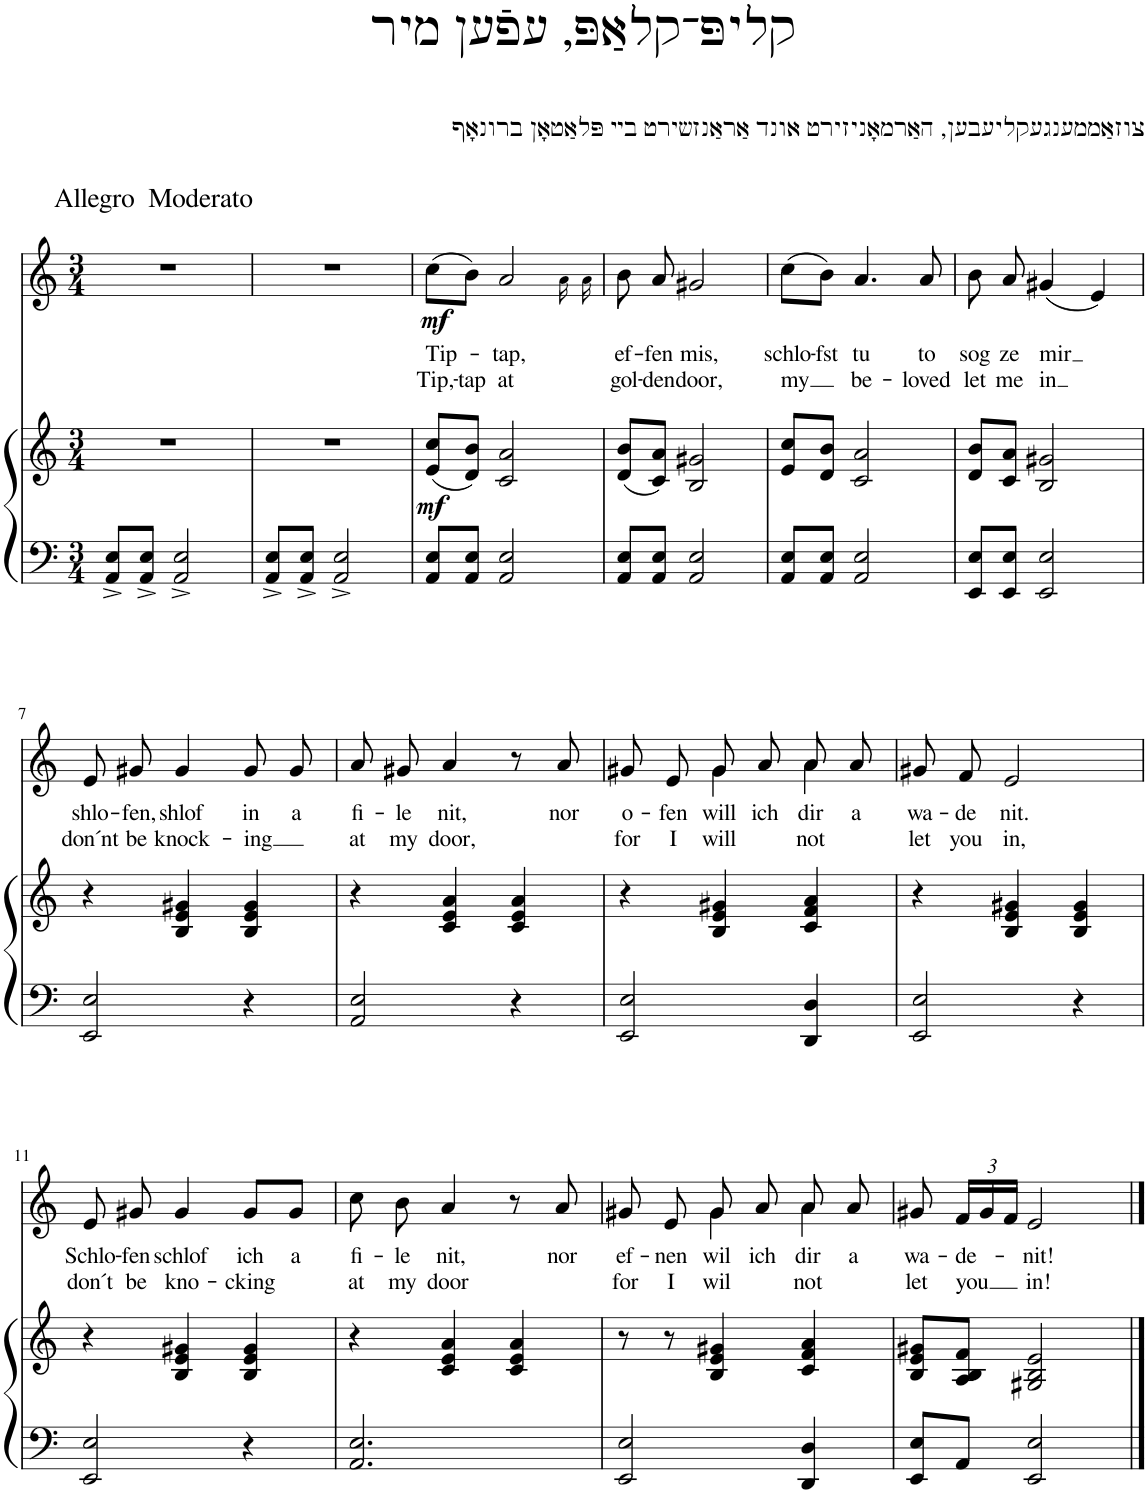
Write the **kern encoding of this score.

**kern	**kern	**dynam	**kern	**text	**text	**dynam
*part2	*part2	*part2	*part1	*part1	*part1	*part1
*staff3	*staff2	*staff2/3	*staff1	*staff1	*staff1	*staff1
*I"Klavier	*	*	*I"Piano	*	*	*
*	*	*	*I'Pno	*	*	*
*clefF4	*clefG2	*	*clefG2	*	*	*
*k[]	*k[]	*	*k[]	*	*	*
*M3/4	*M3/4	*	*M3/4	*	*	*
=1	=1	=1	=1	=1	=1	=1
!	!	!	!LO:TX:a:t=Allegro  Moderato	!	!	!
8AA/^ 8E/^L	2.r	.	2.r	.	.	.
8AA/^ 8E/^J	.	.	.	.	.	.
2AA/^ 2E/^	.	.	.	.	.	.
=2	=2	=2	=2	=2	=2	=2
8AA/^ 8E/^L	2.r	.	2.r	.	.	.
8AA/^ 8E/^J	.	.	.	.	.	.
2AA/^ 2E/^	.	.	.	.	.	.
=3	=3	=3	=3	=3	=3	=3
!	!	!LO:DY:b	!	!LO:LY:b	!LO:LY:b	!LO:DY:b
*	*	*	*^	*	*	*
8AA/ 8E/L	(8e/ 8cc/L	mf	(8cc\L	8ryy	Tip-	Tip,-	mf
!	!	!	!	!	!	!LO:LY:b	!
*	*	*	*v	*v	*	*	*
8AA/ 8E/J	8d/ 8b/J)	.	8b\J)	.	-tap	.
!	!	!	!	!LO:LY:b	!LO:LY:b	!
2AA/ 2E/	2c/ 2a/	.	2a/	-tap,	at	.
*	*	*	*^	*	*	*
.	.	.	.	16a!\	.	.	.
.	.	.	.	16a!\	.	.	.
=4	=4	=4	=4	=4	=4	=4	=4
!	!	!	!	!	!LO:LY:b	!LO:LY:b	!
*	*	*	*v	*v	*	*	*
8AA/ 8E/L	(8d/ 8b/L	.	8b\	ef-	gol-	.
!	!	!	!	!LO:LY:b	!LO:LY:b	!
8AA/ 8E/J	8c/ 8a/J)	.	8a/	-fen	-den	.
!	!	!	!	!LO:LY:b	!LO:LY:b	!
2AA/ 2E/	2B/ 2g#X/	.	2g#X/	mis,	door,	.
=5	=5	=5	=5	=5	=5	=5
!	!	!	!	!LO:LY:b	!LO:LY:b	!
8AA/ 8E/L	8e/ 8cc/L	.	(8cc\L	schlo-	my	.
!	!	!	!	!LO:LY:b	!	!
8AA/ 8E/J	8d/ 8b/J	.	8b\J)	-fst	.	.
!	!	!	!	!LO:LY:b	!LO:LY:b	!
2AA/ 2E/	2c/ 2a/	.	4.a/	tu	be-	.
!	!	!	!	!LO:LY:b	!LO:LY:b	!
.	.	.	8a/	to	-loved	.
=6	=6	=6	=6	=6	=6	=6
!	!	!	!	!LO:LY:b	!LO:LY:b	!
8EE/ 8E/L	8d/ 8b/L	.	8b\	sog	let	.
!	!	!	!	!LO:LY:b	!LO:LY:b	!
8EE/ 8E/J	8c/ 8a/J	.	8a/	ze	me	.
!	!	!	!	!LO:LY:b	!LO:LY:b	!
2EE/ 2E/	2B/ 2g#X/	.	(4g#X/	mir	in	.
.	.	.	4e/)	.	.	.
!!LO:LB:g=z
=7	=7	=7	=7	=7	=7	=7
!	!	!	!	!LO:LY:b	!LO:LY:b	!
2EE/ 2E/	4r	.	8e/	shlo-	don´nt	.
!	!	!	!	!LO:LY:b	!LO:LY:b	!
.	.	.	8g#X/	-fen,	be	.
!	!	!	!	!LO:LY:b	!LO:LY:b	!
.	4B/ 4e/ 4g#X/	.	4g#/	shlof	knock-	.
!	!	!	!	!LO:LY:b	!LO:LY:b	!
4r	4B/ 4e/ 4g#/	.	8g#/	in	-ing	.
!	!	!	!	!LO:LY:b	!	!
.	.	.	8g#/	a	.	.
=8	=8	=8	=8	=8	=8	=8
!	!	!	!	!LO:LY:b	!LO:LY:b	!
2AA/ 2E/	4r	.	8a/	fi-	at	.
!	!	!	!	!LO:LY:b	!LO:LY:b	!
.	.	.	8g#X/	-le	my	.
!	!	!	!	!LO:LY:b	!LO:LY:b	!
.	4c/ 4e/ 4a/	.	4a/	nit,	door,	.
4r	4c/ 4e/ 4a/	.	8r	.	.	.
!	!	!	!	!LO:LY:b	!	!
.	.	.	8a/	nor	.	.
=9	=9	=9	=9	=9	=9	=9
!	!	!	!	!LO:LY:b	!LO:LY:b	!
*	*	*	*^	*	*	*
2EE/ 2E/	4r	.	8g#X/	4ryy	o-	for	.
!	!	!	!	!	!LO:LY:b	!LO:LY:b	!
.	.	.	8e/	.	-fen	I	.
!	!	!	!	!	!LO:LY:b	!LO:LY:b	!
.	4B/ 4e/ 4g#X/	.	8g#/	4g#\	will	will	.
!	!	!	!	!	!LO:LY:b	!	!
.	.	.	8a/	.	ich	.	.
!	!	!	!	!	!LO:LY:b	!LO:LY:b	!
4DD/ 4D/	4c/ 4f/ 4a/	.	8a/	4a\	dir	not	.
!	!	!	!	!	!LO:LY:b	!	!
.	.	.	8a/	.	a	.	.
*	*	*	*v	*v	*	*	*
=10	=10	=10	=10	=10	=10	=10
!	!	!	!	!LO:LY:b	!LO:LY:b	!
2EE/ 2E/	4r	.	8g#X/	wa-	let	.
!	!	!	!	!LO:LY:b	!LO:LY:b	!
.	.	.	8f/	-de	you	.
!	!	!	!	!LO:LY:b	!LO:LY:b	!
.	4B/ 4e/ 4g#X/	.	2e/	nit.	in,	.
4r	4B/ 4e/ 4g#/	.	.	.	.	.
!!LO:LB:g=z
=11	=11	=11	=11	=11	=11	=11
!	!	!	!	!LO:LY:b	!LO:LY:b	!
2EE/ 2E/	4r	.	8e/	Schlo-	don´t	.
!	!	!	!	!LO:LY:b	!LO:LY:b	!
.	.	.	8g#X/	-fen	be	.
!	!	!	!	!LO:LY:b	!LO:LY:b	!
.	4B/ 4e/ 4g#X/	.	4g#/	schlof	kno-	.
!	!	!	!	!LO:LY:b	!LO:LY:b	!
4r	4B/ 4e/ 4g#/	.	8g#/L	ich	-cking	.
!	!	!	!	!LO:LY:b	!	!
.	.	.	8g#/J	a	.	.
=12	=12	=12	=12	=12	=12	=12
!	!	!	!	!LO:LY:b	!LO:LY:b	!
2.AA/ 2.E/	4r	.	8cc\	fi-	at	.
!	!	!	!	!LO:LY:b	!LO:LY:b	!
.	.	.	8b\	-le	my	.
!	!	!	!	!LO:LY:b	!LO:LY:b	!
.	4c/ 4e/ 4a/	.	4a/	nit,	door	.
.	4c/ 4e/ 4a/	.	8r	.	.	.
!	!	!	!	!LO:LY:b	!	!
.	.	.	8a/	nor	.	.
=13	=13	=13	=13	=13	=13	=13
!	!	!	!	!LO:LY:b	!LO:LY:b	!
*	*	*	*^	*	*	*
2EE/ 2E/	8r	.	8g#X/	4ryy	ef-	for	.
!	!	!	!	!	!LO:LY:b	!LO:LY:b	!
.	8r	.	8e/	.	-nen	I	.
!	!	!	!	!	!LO:LY:b	!LO:LY:b	!
.	4B/ 4e/ 4g#X/	.	8g#/	4g#\	wil	wil	.
!	!	!	!	!	!LO:LY:b	!	!
.	.	.	8a/	.	ich	.	.
!	!	!	!	!	!LO:LY:b	!LO:LY:b	!
4DD/ 4D/	4c/ 4f/ 4a/	.	8a/	4a\	dir	not	.
!	!	!	!	!	!LO:LY:b	!	!
.	.	.	8a/	.	a	.	.
*	*	*	*v	*v	*	*	*
=14	=14	=14	=14	=14	=14	=14
!	!	!	!	!LO:LY:b	!LO:LY:b	!
8EE/ 8E/L	8B/ 8e/ 8g#X/L	.	8g#X/	wa-	let	.
*	*	*	*Xbrackettup	*	*	*
!	!	!	!	!LO:LY:b	!LO:LY:b	!
8AA/J	8A/ 8B/ 8f/J	.	24f/LL	-de-	you	.
.	.	.	24g#/	.	.	.
.	.	.	24f/JJ	.	.	.
!	!	!	!	!LO:LY:b	!LO:LY:b	!
2EE/ 2E/	2G#X/ 2B/ 2e/	.	2e/	-nit!	in!	.
==	==	==	==	==	==	==
*-	*-	*-	*-	*-	*-	*-
